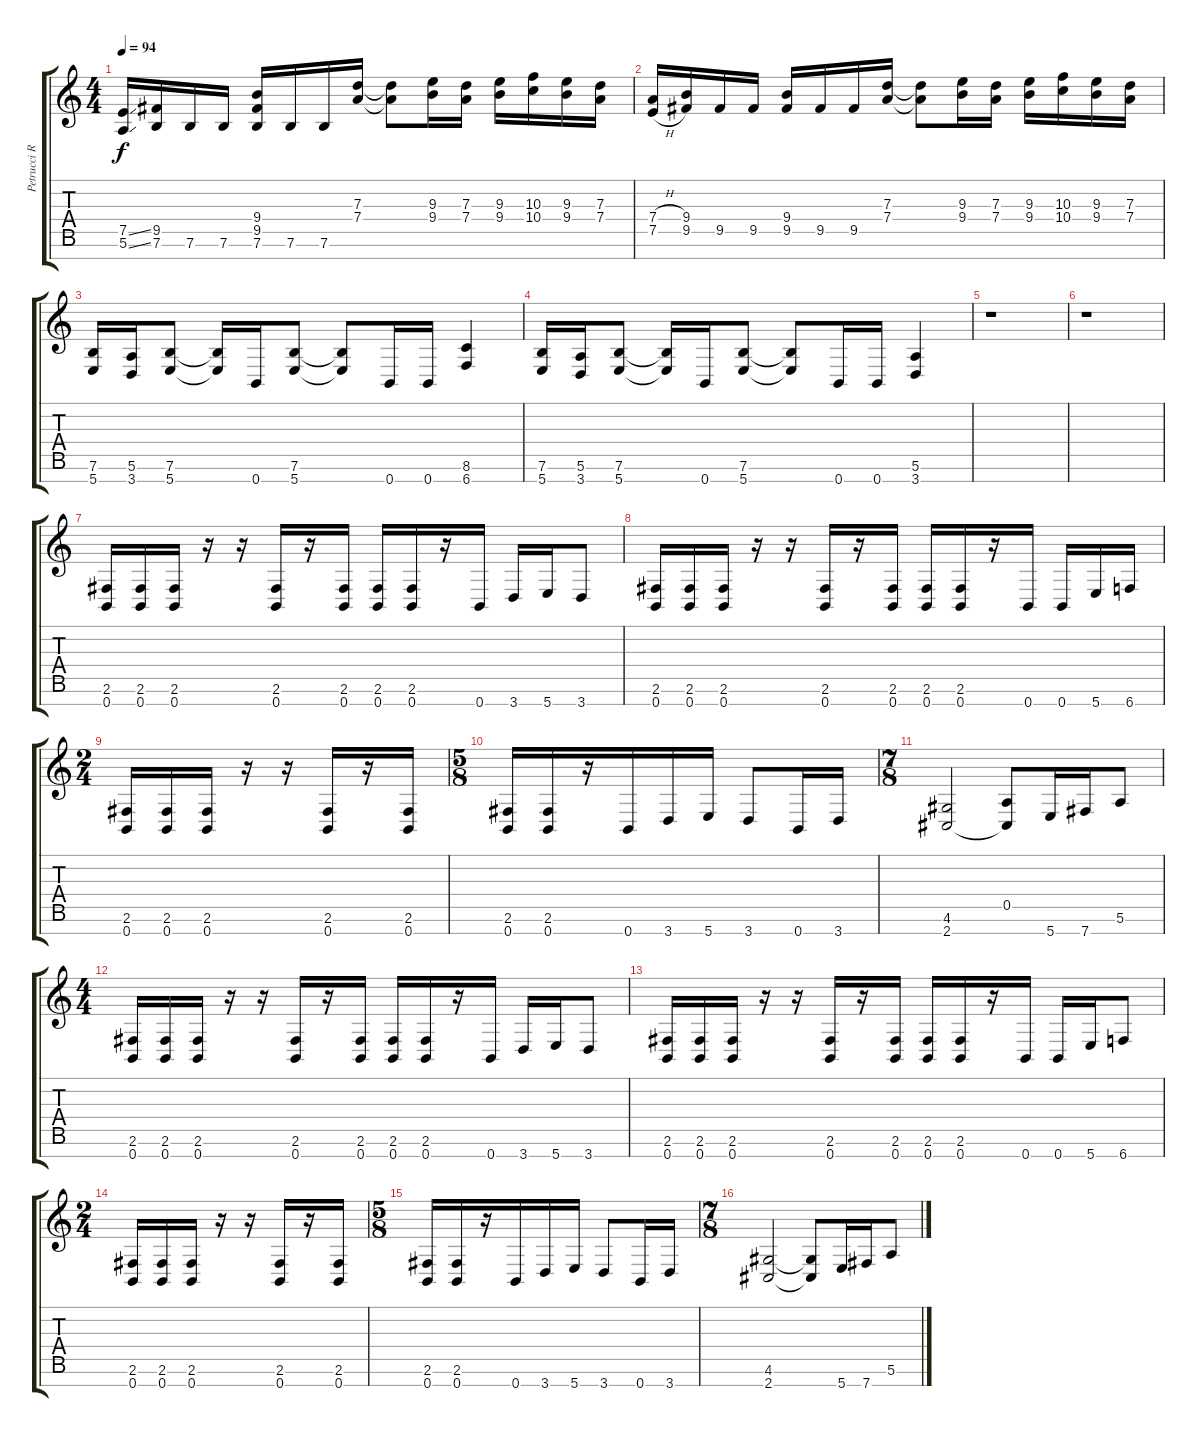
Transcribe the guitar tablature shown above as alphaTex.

\track ("Petrucci Riff (Disto Gtr)" "Petrucci R") {instrument distortionguitar}
\staff {score tabs}
\tuning (E4 B3 G3 D3 A2 E2 B1) {hide}
\ts (4 4)
\tempo 94
\clef g2
\ks c
(7.5{ss} 5.6{ss}).16{dy f} (9.5 7.6).16 7.6.16 7.6.16 (9.4 9.5 7.6).16 7.6.16 7.6.16 (7.3 7.4).16 (7.3{t} 7.4{t}).8 (9.3 9.4).16 (7.3 7.4).16 (9.3 9.4).16 (10.3 10.4).16 (9.3 9.4).16 (7.3 7.4).16 |
(7.4{h} 7.5{h}).16 (9.4 9.5).16 9.5.16 9.5.16 (9.4 9.5).16 9.5.16 9.5.16 (7.3 7.4).16 (7.3{t} 7.4{t}).8 (9.3 9.4).16 (7.3 7.4).16 (9.3 9.4).16 (10.3 10.4).16 (9.3 9.4).16 (7.3 7.4).16 |
(7.6 5.7).16 (5.6 3.7).16 (7.6 5.7).8 (7.6{t} 5.7{t}).16 0.7.16 (7.6 5.7).8 (7.6{t} 5.7{t}).8 0.7.16 0.7.16 (8.6 6.7).4 |
(7.6 5.7).16 (5.6 3.7).16 (7.6 5.7).8 (7.6{t} 5.7{t}).16 0.7.16 (7.6 5.7).8 (7.6{t} 5.7{t}).8 0.7.16 0.7.16 (5.6 3.7).4 |
r.1 |
r.1 |
(2.6 0.7).16 (2.6 0.7).16 (2.6 0.7).16 r.16 r.16 (2.6 0.7).16 r.16 (2.6 0.7).16 (2.6 0.7).16 (2.6 0.7).16 r.16 0.7.16 3.7.16 5.7.16 3.7.8 |
(2.6 0.7).16 (2.6 0.7).16 (2.6 0.7).16 r.16 r.16 (2.6 0.7).16 r.16 (2.6 0.7).16 (2.6 0.7).16 (2.6 0.7).16 r.16 0.7.16 0.7.16 5.7.16 6.7.16 |
\ts (2 4)
(2.6 0.7).16 (2.6 0.7).16 (2.6 0.7).16 r.16 r.16 (2.6 0.7).16 r.16 (2.6 0.7).16 |
\ts (5 8)
(2.6 0.7).16 (2.6 0.7).16 r.16 0.7.16 3.7.16 5.7.16 3.7.8 0.7.16 3.7.16 |
\ts (7 8)
(4.6 2.7).2 (0.5 2.7{t}).8 5.7.16 7.7.16 5.6.8 |
\ts (4 4)
(2.6 0.7).16 (2.6 0.7).16 (2.6 0.7).16 r.16 r.16 (2.6 0.7).16 r.16 (2.6 0.7).16 (2.6 0.7).16 (2.6 0.7).16 r.16 0.7.16 3.7.16 5.7.16 3.7.8 |
(2.6 0.7).16 (2.6 0.7).16 (2.6 0.7).16 r.16 r.16 (2.6 0.7).16 r.16 (2.6 0.7).16 (2.6 0.7).16 (2.6 0.7).16 r.16 0.7.16 0.7.16 5.7.16 6.7.8 |
\ts (2 4)
(2.6 0.7).16 (2.6 0.7).16 (2.6 0.7).16 r.16 r.16 (2.6 0.7).16 r.16 (2.6 0.7).16 |
\ts (5 8)
(2.6 0.7).16 (2.6 0.7).16 r.16 0.7.16 3.7.16 5.7.16 3.7.8 0.7.16 3.7.16 |
\ts (7 8)
(4.6 2.7).2 (4.6{t} 2.7{t}).8 5.7.16 7.7.16 5.6.8
